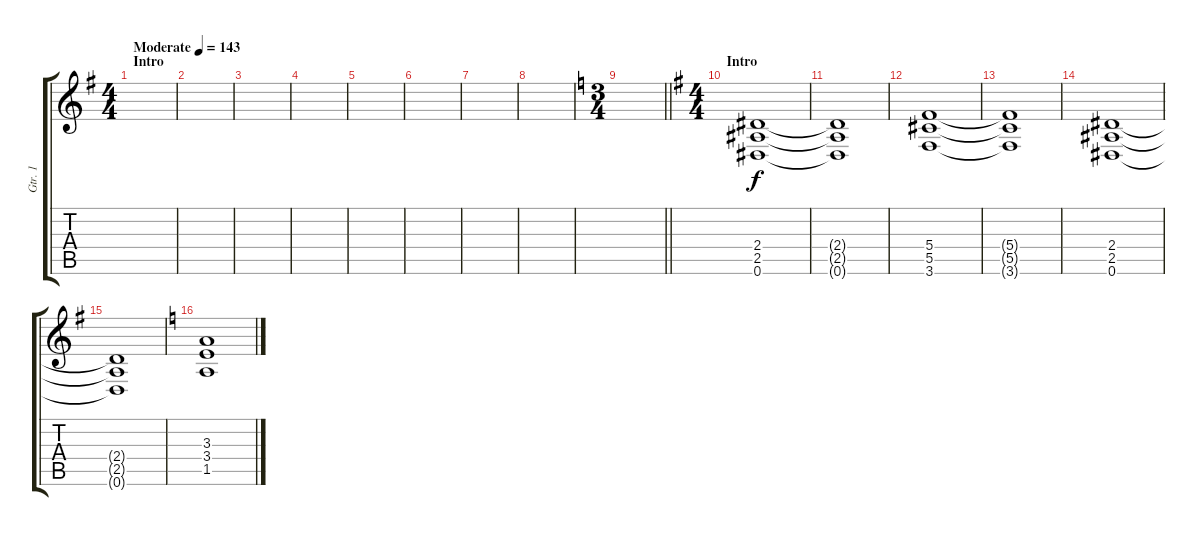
\track ("Gtr. 1" "Gtr. 1") {instrument distortionguitar}
\staff {score tabs}
\tuning (Eb4 Bb3 Gb3 Db3 Ab2 Eb2) {hide}
\ts (4 4)
\section ("" "Intro ")
\tempo (143 "Moderate")
\clef g2
\ks g
|
|
|
|
|
|
|
|
\ts (3 4)
\barLineRight lightlight
\ks c
|
\ts (4 4)
\section ("" "Intro")
\ks g
(2.4 2.5 0.6).1 |
(2.4{t} 2.5{t} 0.6{t}).1 |
(5.4 5.5 3.6).1 |
(5.4{t} 5.5{t} 3.6{t}).1 |
(2.4 2.5 0.6).1 |
(2.4{t} 2.5{t} 0.6{t}).1 |
\ks c
(3.3 3.4 1.5).1
